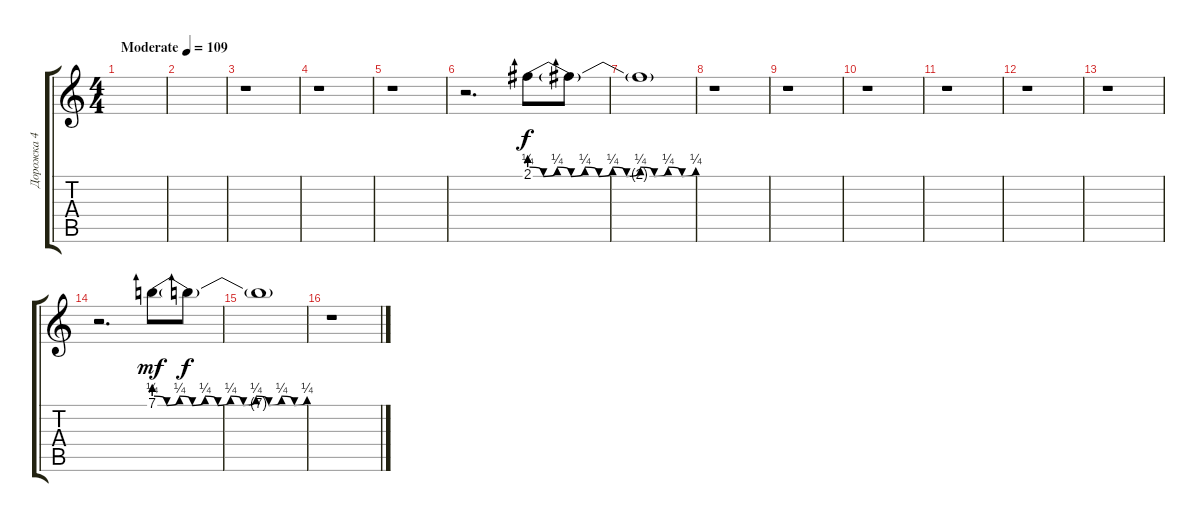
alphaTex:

\track ("Дорожка 4" "Дорожка 4") {instrument distortionguitar}
\staff {score tabs}
\tuning (E4 B3 G3 D3 A2 E2) {hide}
\ts (4 4)
\tempo (109 "Moderate")
\clef g2
\ks c
|
|
r.1 |
r.1 |
r.1 |
r.2{d} 2.1{be (custom 0 1 5 0 10 1 15 0 20 1 25 0 30 1 35 0 40 1 45 0 50 1 55 0 60 1)}.8 2.1{t}.8{dy f} |
2.1{t}.1 |
r.1 |
r.1 |
r.1 |
r.1 |
r.1 |
r.1 |
r.2{d} 7.1{be (custom 0 1 5 0 10 1 15 0 20 1 25 0 30 1 35 0 40 1 45 0 50 1 55 0 60 1)}.8{dy mf} 7.1{t}.8{dy f} |
7.1{t}.1 |
r.1
